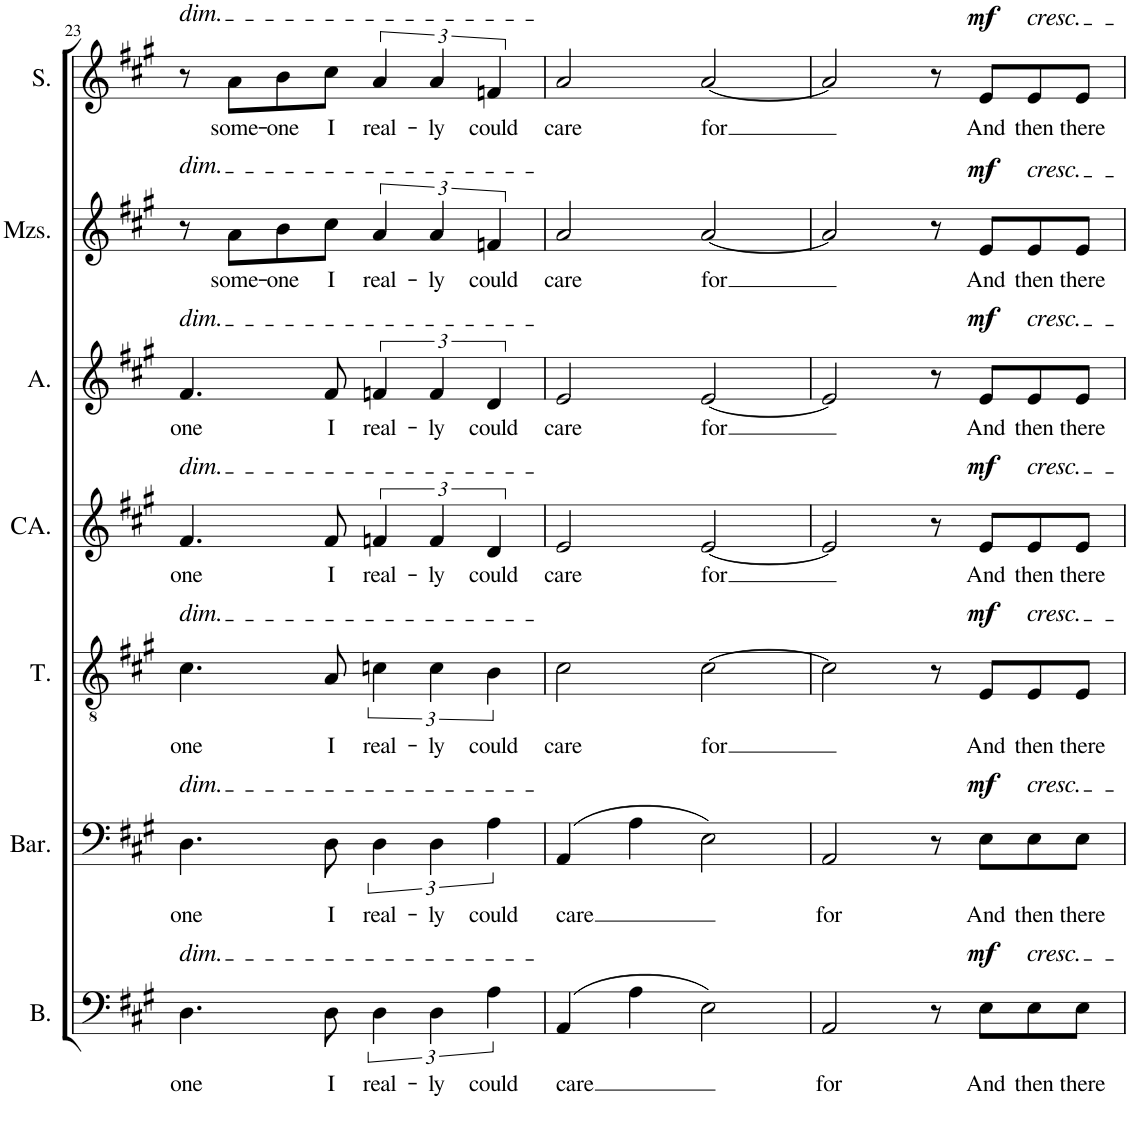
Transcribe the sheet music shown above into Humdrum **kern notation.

**kern	**text	**dynam	**kern	**text	**dynam	**kern	**text	**dynam	**kern	**text	**dynam	**kern	**text	**dynam	**kern	**text	**dynam	**kern	**text	**dynam
*part7	*part7	*part7	*part6	*part6	*part6	*part5	*part5	*part5	*part4	*part4	*part4	*part3	*part3	*part3	*part2	*part2	*part2	*part1	*part1	*part1
*staff7	*staff7	*staff7	*staff6	*staff6	*staff6	*staff5	*staff5	*staff5	*staff4	*staff4	*staff4	*staff3	*staff3	*staff3	*staff2	*staff2	*staff2	*staff1	*staff1	*staff1
*I"Bass	*	*	*I"Baritone	*	*	*I"Tenor	*	*	*I"C. Alto	*	*	*I"Alto	*	*	*I"Mezzo-soprano	*	*	*I"Soprano	*	*
*I'B.	*	*	*I'Bar.	*	*	*I'T.	*	*	*I'CA.	*	*	*I'A.	*	*	*I'Mzs.	*	*	*I'S.	*	*
!!LO:PB:g=z
*clefF4	*	*	*clefF4	*	*	*clefGv2	*	*	*clefG2	*	*	*clefG2	*	*	*clefG2	*	*	*clefG2	*	*
*k[f#c#g#]	*	*	*k[f#c#g#]	*	*	*k[f#c#g#]	*	*	*k[f#c#g#]	*	*	*k[f#c#g#]	*	*	*k[f#c#g#]	*	*	*k[f#c#g#]	*	*
*M4/4	*	*	*M4/4	*	*	*M4/4	*	*	*M4/4	*	*	*M4/4	*	*	*M4/4	*	*	*M4/4	*	*
=23	=23	=23	=23	=23	=23	=23	=23	=23	=23	=23	=23	=23	=23	=23	=23	=23	=23	=23	=23	=23
!	!	!	!	!	!	!	!	!	!	!	!	!	!	!	!	!	!	!LO:TX:a:i:t=dim.	!	!
!	!	!	!	!	!	!	!	!	!	!	!	!	!	!	!LO:TX:a:i:t=dim.	!	!	!	!	!
!	!	!	!	!	!	!	!	!	!	!	!	!LO:TX:a:i:t=dim.	!	!	!	!	!	!	!	!
!	!	!	!	!	!	!	!	!	!LO:TX:a:i:t=dim.	!	!	!	!	!	!	!	!	!	!	!
!	!	!	!	!	!	!LO:TX:a:i:t=dim.	!	!	!	!	!	!	!	!	!	!	!	!	!	!
!	!	!	!LO:TX:a:i:t=dim.	!	!	!	!	!	!	!	!	!	!	!	!	!	!	!	!	!
!LO:TX:a:i:t=dim.	!	!	!	!	!	!	!	!	!	!	!	!	!	!	!	!	!	!	!	!
!	!LO:LY:b	!	!	!LO:LY:b	!	!	!LO:LY:b	!	!	!LO:LY:b	!	!	!LO:LY:b	!	!	!	!	!	!	!
4.D\	one	.	4.D\	one	.	4.c#\	one	.	4.f#/	one	.	4.f#/	one	.	8r	.	.	8r	.	.
!	!	!	!	!	!	!	!	!	!	!	!	!	!	!	!	!LO:LY:b	!	!	!LO:LY:b	!
.	.	.	.	.	.	.	.	.	.	.	.	.	.	.	8a\L	some-	.	8a\L	some-	.
!	!	!	!	!	!	!	!	!	!	!	!	!	!	!	!	!LO:LY:b	!	!	!LO:LY:b	!
.	.	.	.	.	.	.	.	.	.	.	.	.	.	.	8b\	-one	.	8b\	-one	.
!	!LO:LY:b	!	!	!LO:LY:b	!	!	!LO:LY:b	!	!	!LO:LY:b	!	!	!LO:LY:b	!	!	!LO:LY:b	!	!	!LO:LY:b	!
8D\	I	.	8D\	I	.	8A/	I	.	8f#/	I	.	8f#/	I	.	8cc#\J	I	.	8cc#\J	I	.
!	!LO:LY:b	!	!	!LO:LY:b	!	!	!LO:LY:b	!	!	!LO:LY:b	!	!	!LO:LY:b	!	!	!LO:LY:b	!	!	!LO:LY:b	!
6D\	real-	.	6D\	real-	.	6cn\	real-	.	6fn/	real-	.	6fn/	real-	.	6a/	real-	.	6a/	real-	.
!	!LO:LY:b	!	!	!LO:LY:b	!	!	!LO:LY:b	!	!	!LO:LY:b	!	!	!LO:LY:b	!	!	!LO:LY:b	!	!	!LO:LY:b	!
6D\	-ly	.	6D\	-ly	.	6c\	-ly	.	6f/	-ly	.	6f/	-ly	.	6a/	-ly	.	6a/	-ly	.
!	!LO:LY:b	!	!	!LO:LY:b	!	!	!LO:LY:b	!	!	!LO:LY:b	!	!	!LO:LY:b	!	!	!LO:LY:b	!	!	!LO:LY:b	!
6A\	could	.	6A\	could	.	6B\	could	.	6d/	could	.	6d/	could	.	6fn/	could	.	6fn/	could	.
=24	=24	=24	=24	=24	=24	=24	=24	=24	=24	=24	=24	=24	=24	=24	=24	=24	=24	=24	=24	=24
!	!LO:LY:b	!	!	!LO:LY:b	!	!	!LO:LY:b	!	!	!LO:LY:b	!	!	!LO:LY:b	!	!	!LO:LY:b	!	!	!LO:LY:b	!
(4AA/	care	.	(4AA/	care	.	2c#\	care	.	2e/	care	.	2e/	care	.	2a/	care	.	2a/	care	.
4A\	.	.	4A\	.	.	.	.	.	.	.	.	.	.	.	.	.	.	.	.	.
!	!	!	!	!	!	!	!LO:LY:b	!	!	!LO:LY:b	!	!	!LO:LY:b	!	!	!LO:LY:b	!	!	!LO:LY:b	!
2E\)	.	.	2E\)	.	.	[2c#\	for	.	[2e/	for	.	[2e/	for	.	[2a/	for	.	[2a/	for	.
=25	=25	=25	=25	=25	=25	=25	=25	=25	=25	=25	=25	=25	=25	=25	=25	=25	=25	=25	=25	=25
!	!LO:LY:b	!	!	!LO:LY:b	!	!	!	!	!	!	!	!	!	!	!	!	!	!	!	!
2AA/	for	.	2AA/	for	.	2c#\]	.	.	2e/]	.	.	2e/]	.	.	2a/]	.	.	2a/]	.	.
8r	.	.	8r	.	.	8r	.	.	8r	.	.	8r	.	.	8r	.	.	8r	.	.
!	!LO:LY:b	!LO:DY:a	!	!LO:LY:b	!LO:DY:a	!	!LO:LY:b	!LO:DY:a	!	!LO:LY:b	!LO:DY:a	!	!LO:LY:b	!LO:DY:a	!	!LO:LY:b	!LO:DY:a	!	!LO:LY:b	!LO:DY:a
8E\L	And	mf	8E\L	And	mf	8E/L	And	mf	8e/L	And	mf	8e/L	And	mf	8e/L	And	mf	8e/L	And	mf
!	!	!	!	!	!	!	!	!	!	!	!	!	!	!	!	!	!	!LO:TX:a:i:t=cresc.	!	!
!	!	!	!	!	!	!	!	!	!	!	!	!	!	!	!LO:TX:a:i:t=cresc.	!	!	!	!	!
!	!	!	!	!	!	!	!	!	!	!	!	!LO:TX:a:i:t=cresc.	!	!	!	!	!	!	!	!
!	!	!	!	!	!	!	!	!	!LO:TX:a:i:t=cresc.	!	!	!	!	!	!	!	!	!	!	!
!	!	!	!	!	!	!LO:TX:a:i:t=cresc.	!	!	!	!	!	!	!	!	!	!	!	!	!	!
!	!	!	!LO:TX:a:i:t=cresc.	!	!	!	!	!	!	!	!	!	!	!	!	!	!	!	!	!
!LO:TX:a:i:t=cresc.	!	!	!	!	!	!	!	!	!	!	!	!	!	!	!	!	!	!	!	!
!	!LO:LY:b	!	!	!LO:LY:b	!	!	!LO:LY:b	!	!	!LO:LY:b	!	!	!LO:LY:b	!	!	!LO:LY:b	!	!	!LO:LY:b	!
8E\	then	.	8E\	then	.	8E/	then	.	8e/	then	.	8e/	then	.	8e/	then	.	8e/	then	.
!	!LO:LY:b	!	!	!LO:LY:b	!	!	!LO:LY:b	!	!	!LO:LY:b	!	!	!LO:LY:b	!	!	!LO:LY:b	!	!	!LO:LY:b	!
8E\J	there	.	8E\J	there	.	8E/J	there	.	8e/J	there	.	8e/J	there	.	8e/J	there	.	8e/J	there	.
=	=	=	=	=	=	=	=	=	=	=	=	=	=	=	=	=	=	=	=	=
*-	*-	*-	*-	*-	*-	*-	*-	*-	*-	*-	*-	*-	*-	*-	*-	*-	*-	*-	*-	*-
